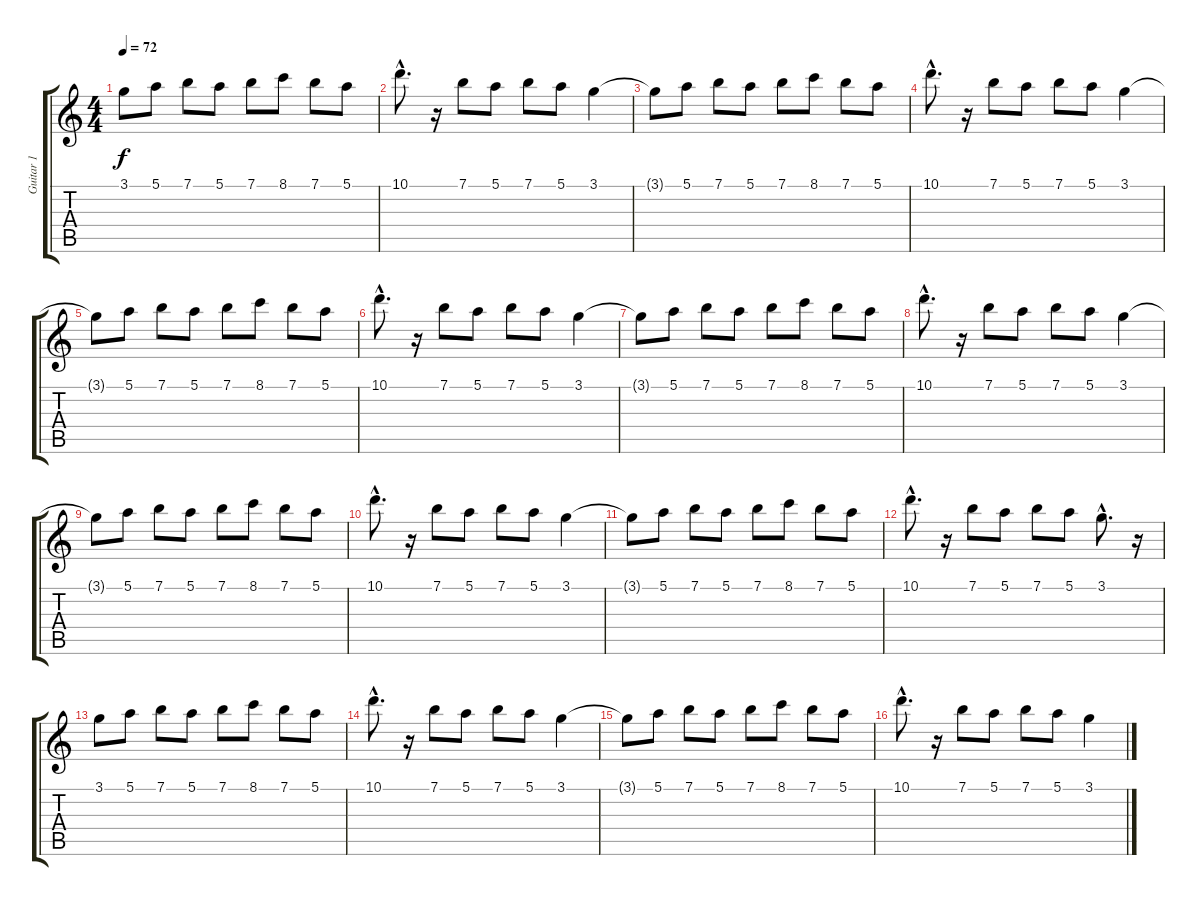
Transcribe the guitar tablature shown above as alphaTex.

\track ("Guitar 1" "Guitar 1") {instrument electricguitarjazz}
\staff {score tabs}
\tuning (E4 B3 G3 D3 A2 E2) {hide}
\ts (4 4)
\tempo 72
\clef g2
\ks c
3.1{t}.8{dy f} 5.1.8 7.1.8 5.1.8 7.1.8 8.1.8 7.1.8 5.1.8 |
10.1{hac}.8{d} r.16 7.1.8 5.1.8 7.1.8 5.1.8 3.1.4 |
3.1{t}.8 5.1.8 7.1.8 5.1.8 7.1.8 8.1.8 7.1.8 5.1.8 |
10.1{hac}.8{d} r.16 7.1.8 5.1.8 7.1.8 5.1.8 3.1.4 |
3.1{t}.8 5.1.8 7.1.8 5.1.8 7.1.8 8.1.8 7.1.8 5.1.8 |
10.1{hac}.8{d} r.16 7.1.8 5.1.8 7.1.8 5.1.8 3.1.4 |
3.1{t}.8 5.1.8 7.1.8 5.1.8 7.1.8 8.1.8 7.1.8 5.1.8 |
10.1{hac}.8{d} r.16 7.1.8 5.1.8 7.1.8 5.1.8 3.1.4 |
3.1{t}.8 5.1.8 7.1.8 5.1.8 7.1.8 8.1.8 7.1.8 5.1.8 |
10.1{hac}.8{d} r.16 7.1.8 5.1.8 7.1.8 5.1.8 3.1.4 |
3.1{t}.8 5.1.8 7.1.8 5.1.8 7.1.8 8.1.8 7.1.8 5.1.8 |
10.1{hac}.8{d} r.16 7.1.8 5.1.8 7.1.8 5.1.8 3.1{hac}.8{d} r.16 |
3.1.8 5.1.8 7.1.8 5.1.8 7.1.8 8.1.8 7.1.8 5.1.8 |
10.1{hac}.8{d} r.16 7.1.8 5.1.8 7.1.8 5.1.8 3.1.4 |
3.1{t}.8 5.1.8 7.1.8 5.1.8 7.1.8 8.1.8 7.1.8 5.1.8 |
10.1{hac}.8{d} r.16 7.1.8 5.1.8 7.1.8 5.1.8 3.1.4
